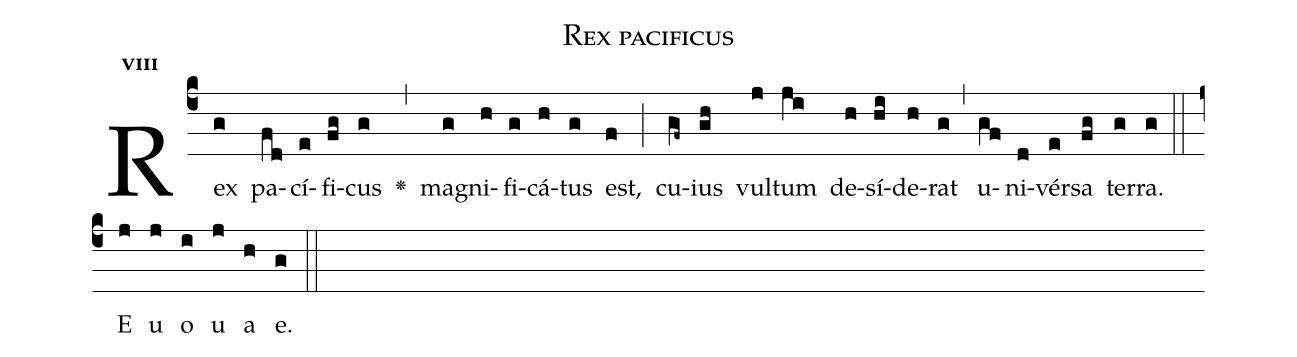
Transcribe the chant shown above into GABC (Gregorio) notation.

name:Rex pacificus;
office-part:Antiphona;
mode:8;
%%
initial-style: 1;
name: Rex pacificus
book: Antiphonae & Responsoria/Tomus I, p. 78;
occasion: In Nativitate Domini;
office-part: Vesperae I Ant 1;
user-notes: ;
commentary: ;
annotation: 8g;
centering-scheme: english;
fontsize: 12;
font: OFLSortsMillGoudy;
height: 11;
width: 4.5;
%%
(c4)Rex(g) pa(fd)cí(e)fi(fg)cus(g) <v>\greheightstar</v>(,) ma(g)gni(h)fi(g)cá(h)tus(g) est,(f) (;) cu(gf~)ius(gh) vul(j)tum(ji) de(h)sí(hi)de(h)rat(g) (,) u(gf)ni(d)vér(e)sa(fg) ter(g)ra.(g) (::)
E(j) u(j) o(i) u(j) a(h) e.(g) (::)
